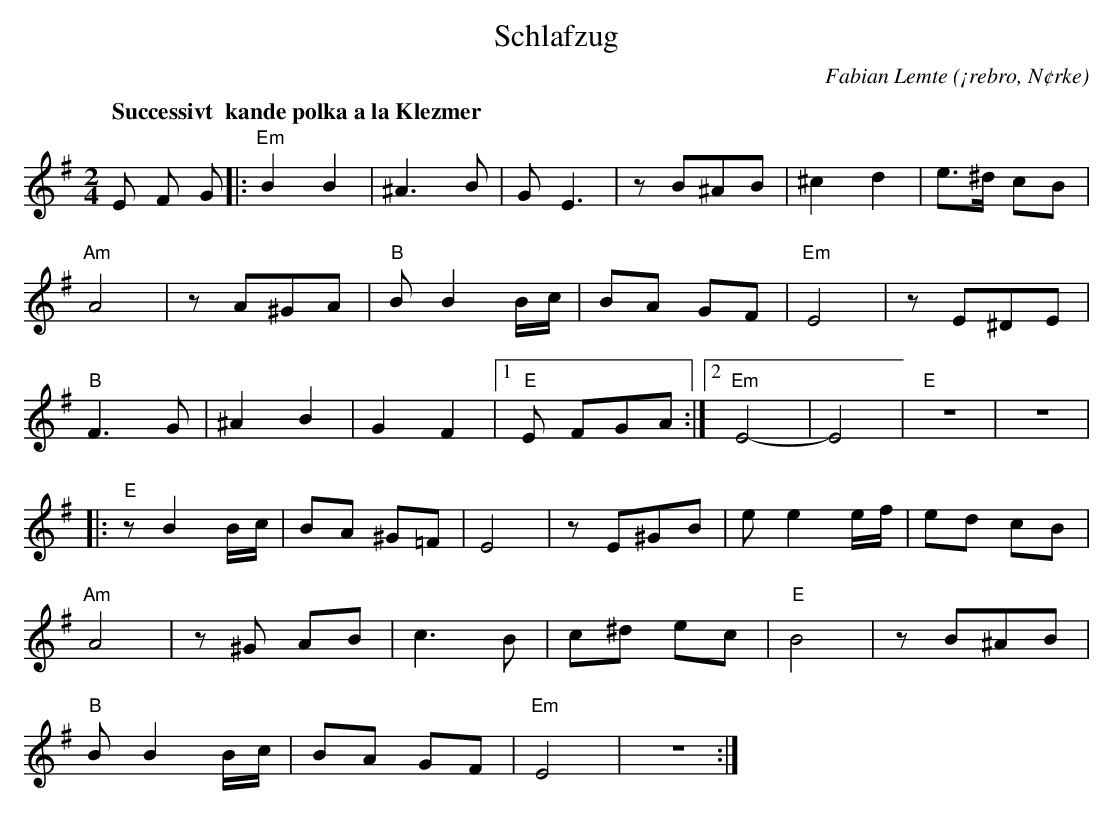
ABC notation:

X:1
T:Schlafzug
O:¡rebro, N¢rke
C:Fabian Lemte
Q:"Successivt  kande polka a la Klezmer"
M:2/4
L:1/8
K:Em
E F G |:"Em" B2 B2 | ^A3B | GE3 | zB^AB | ^c2 d2 | e>^d cB |
"Am" A4 | zA^GA |"B" B B2 B/2c/2 | BA GF |"Em" E4 | zE^DE |
"B" F3G | ^A2 B2 | G2 F2 |1"E" E FGA :|2"Em" E4- | E4 |"E" z4 | z4 |
|:"E" zB2 B/2c/2 | BA ^G=F | E4 | zE^GB | e e2 e/2f/2| ed cB |
"Am" A4 | z^G AB | c3B | c^d ec |"E" B4 | zB^AB |
"B" B B2 B/2c/2 | BA GF |"Em" E4 | z4 :|
